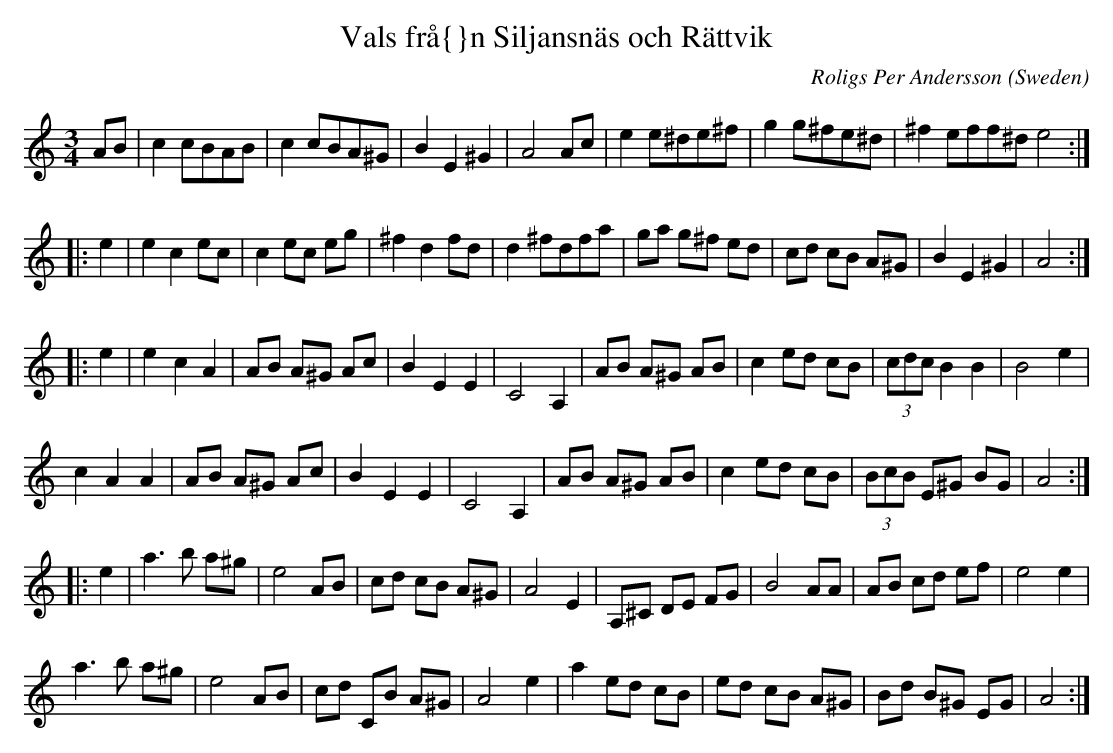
X:1
T:Vals fr\aa{}n Siljansnäs och Rättvik
O:Sweden
M:3/4
C:Roligs Per Andersson
K:Am
AB | \
c2 cBAB | c2 cBA^G | B2 E2^G2 | A4 Ac |\
e2 e^de^f | g2g^fe^d | ^f2 eff^d e4 :|
|: e2 | \
e2 c2ec   | c2 ec eg  | ^f2 d2fd | d2 ^fdfa |\
ga g^f ed | cd cB A^G | B2 E2^G2 | A4 :|
|: e2 |\
e2 c2 A2  | AB A^G Ac | B2E2E2 | C4 A,2 |\
AB A^G AB | c2 ed cB  | (3cdc B2B2 | B4 e2 |
c2 A2A2 | AB A^G Ac | B2 E2E2 | C4 A,2 | \
AB A^G AB | c2 ed cB | (3BcB E^G BG | A4 :|
|:e2 |\
a3b a^g | e4 AB | cd cB A^G | A4 E2 | \
A,^C DE FG | B4 AA | AB cd ef | e4 e2 |
a3b a^g | e4 AB | cd CB A^G | A4 e2 |\
a2ed cB | ed cB A^G | Bd B^G EG | A4 :|
